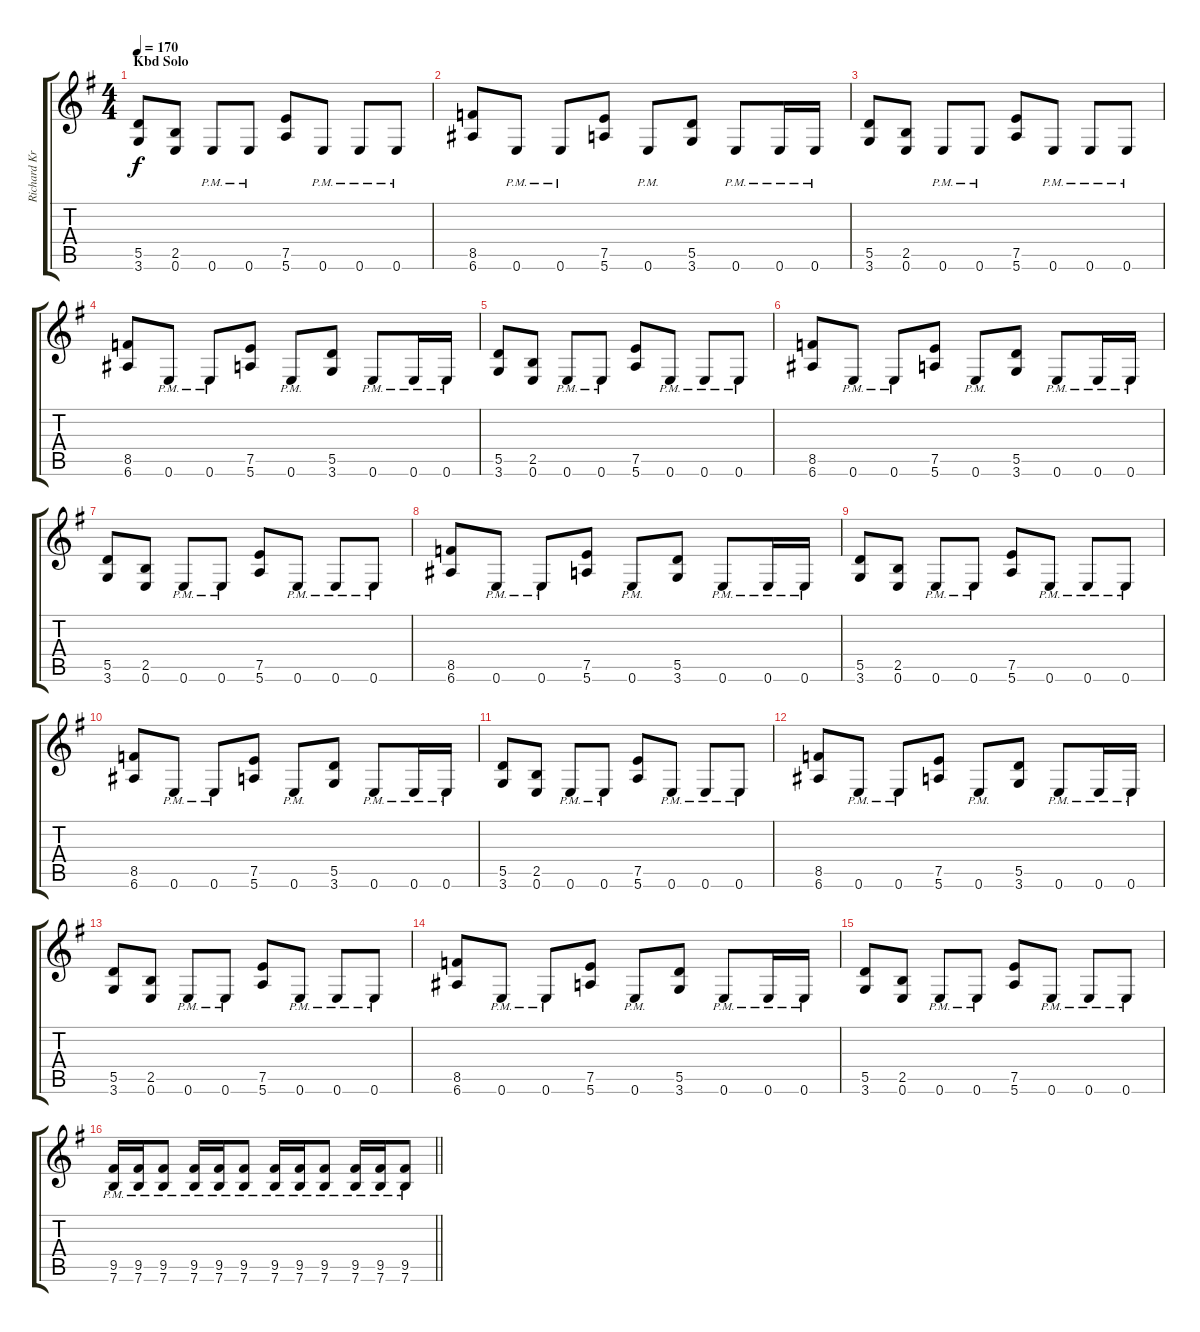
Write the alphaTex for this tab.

\track ("Richard Kruspe - Guitar I" "Richard Kr") {instrument distortionguitar}
\staff {score tabs}
\tuning (E4 B3 G3 D3 A2 E2) {hide}
\ts (4 4)
\section ("" "Kbd Solo")
\tempo 170
\clef g2
\ks g
(5.5 3.6).8{dy f} (2.5 0.6).8 0.6{pm}.8 0.6{pm}.8 (7.5 5.6).8 0.6{pm}.8 0.6{pm}.8 0.6{pm}.8 |
(8.5 6.6).8 0.6{pm}.8 0.6{pm}.8 (7.5 5.6).8 0.6{pm}.8 (5.5 3.6).8 0.6{pm}.8 0.6{pm}.16 0.6{pm}.16 |
(5.5 3.6).8 (2.5 0.6).8 0.6{pm}.8 0.6{pm}.8 (7.5 5.6).8 0.6{pm}.8 0.6{pm}.8 0.6{pm}.8 |
(8.5 6.6).8 0.6{pm}.8 0.6{pm}.8 (7.5 5.6).8 0.6{pm}.8 (5.5 3.6).8 0.6{pm}.8 0.6{pm}.16 0.6{pm}.16 |
(5.5 3.6).8 (2.5 0.6).8 0.6{pm}.8 0.6{pm}.8 (7.5 5.6).8 0.6{pm}.8 0.6{pm}.8 0.6{pm}.8 |
(8.5 6.6).8 0.6{pm}.8 0.6{pm}.8 (7.5 5.6).8 0.6{pm}.8 (5.5 3.6).8 0.6{pm}.8 0.6{pm}.16 0.6{pm}.16 |
(5.5 3.6).8 (2.5 0.6).8 0.6{pm}.8 0.6{pm}.8 (7.5 5.6).8 0.6{pm}.8 0.6{pm}.8 0.6{pm}.8 |
(8.5 6.6).8 0.6{pm}.8 0.6{pm}.8 (7.5 5.6).8 0.6{pm}.8 (5.5 3.6).8 0.6{pm}.8 0.6{pm}.16 0.6{pm}.16 |
(5.5 3.6).8 (2.5 0.6).8 0.6{pm}.8 0.6{pm}.8 (7.5 5.6).8 0.6{pm}.8 0.6{pm}.8 0.6{pm}.8 |
(8.5 6.6).8 0.6{pm}.8 0.6{pm}.8 (7.5 5.6).8 0.6{pm}.8 (5.5 3.6).8 0.6{pm}.8 0.6{pm}.16 0.6{pm}.16 |
(5.5 3.6).8 (2.5 0.6).8 0.6{pm}.8 0.6{pm}.8 (7.5 5.6).8 0.6{pm}.8 0.6{pm}.8 0.6{pm}.8 |
(8.5 6.6).8 0.6{pm}.8 0.6{pm}.8 (7.5 5.6).8 0.6{pm}.8 (5.5 3.6).8 0.6{pm}.8 0.6{pm}.16 0.6{pm}.16 |
(5.5 3.6).8 (2.5 0.6).8 0.6{pm}.8 0.6{pm}.8 (7.5 5.6).8 0.6{pm}.8 0.6{pm}.8 0.6{pm}.8 |
(8.5 6.6).8 0.6{pm}.8 0.6{pm}.8 (7.5 5.6).8 0.6{pm}.8 (5.5 3.6).8 0.6{pm}.8 0.6{pm}.16 0.6{pm}.16 |
(5.5 3.6).8 (2.5 0.6).8 0.6{pm}.8 0.6{pm}.8 (7.5 5.6).8 0.6{pm}.8 0.6{pm}.8 0.6{pm}.8 |
\barLineRight lightlight
(9.5{pm} 7.6{pm}).16 (9.5{pm} 7.6{pm}).16 (9.5{pm} 7.6{pm}).8 (9.5{pm} 7.6{pm}).16 (9.5{pm} 7.6{pm}).16 (9.5{pm} 7.6{pm}).8 (9.5{pm} 7.6{pm}).16 (9.5{pm} 7.6{pm}).16 (9.5{pm} 7.6{pm}).8 (9.5{pm} 7.6{pm}).16 (9.5{pm} 7.6{pm}).16 (9.5{pm} 7.6{pm}).8
